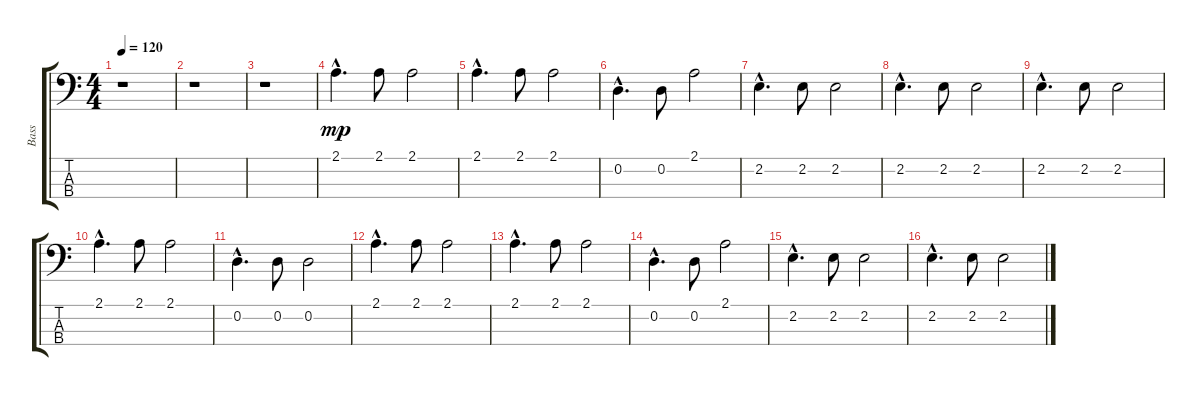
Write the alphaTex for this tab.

\track ("Bass" "Bass") {instrument electricbasspick}
\staff {score tabs}
\tuning (G2 D2 A1 E1) {hide}
\ts (4 4)
\tempo 120
\clef f4
\ks c
r.1{dy mp} |
r.1 |
r.1 |
2.1{hac}.4{d} 2.1.8 2.1.2 |
2.1{hac}.4{d} 2.1.8 2.1.2 |
0.2{hac}.4{d} 0.2.8 2.1.2 |
2.2{hac}.4{d} 2.2.8 2.2.2 |
2.2{hac}.4{d} 2.2.8 2.2.2 |
2.2{hac}.4{d} 2.2.8 2.2.2 |
2.1{hac}.4{d} 2.1.8 2.1.2 |
0.2{hac}.4{d} 0.2.8 0.2.2 |
2.1{hac}.4{d} 2.1.8 2.1.2 |
2.1{hac}.4{d} 2.1.8 2.1.2 |
0.2{hac}.4{d} 0.2.8 2.1.2 |
2.2{hac}.4{d} 2.2.8 2.2.2 |
2.2{hac}.4{d} 2.2.8 2.2.2
